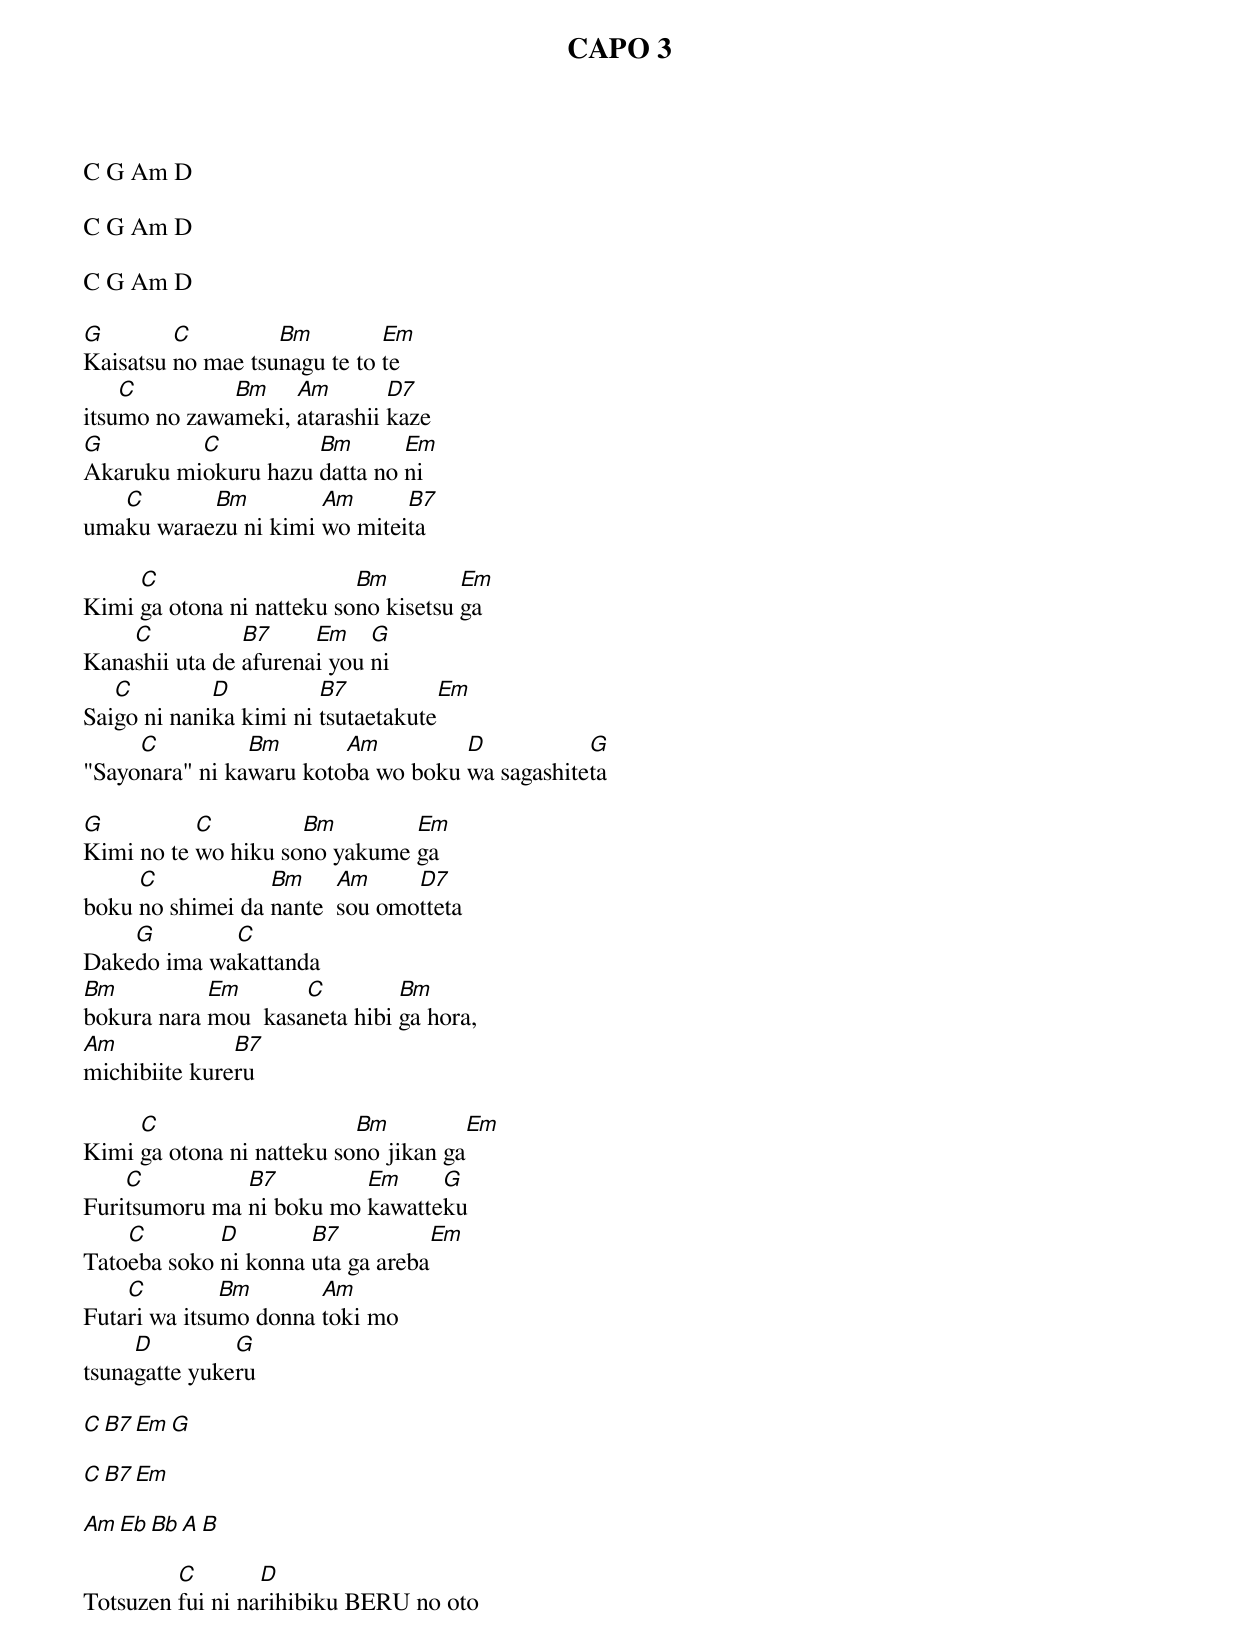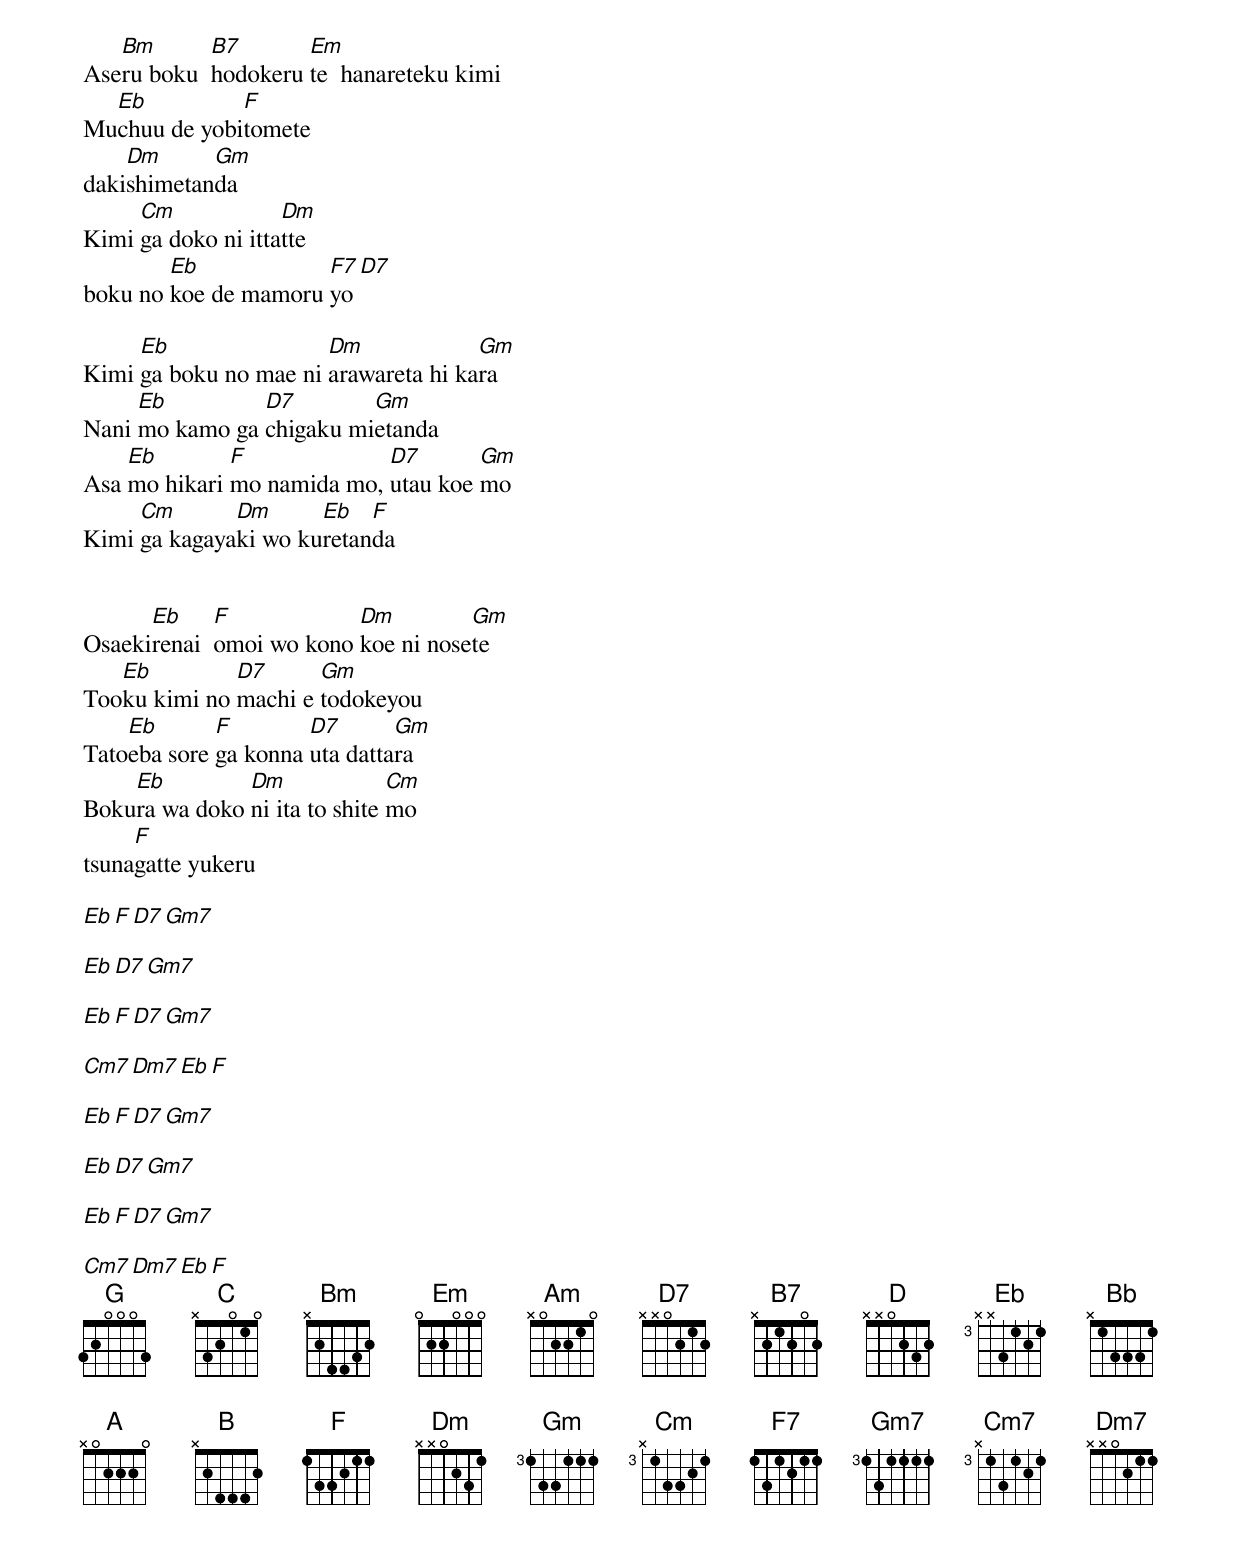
CAPO 3

C G Am D

C G Am D

C G Am D

G        C         Bm         Em
Kaisatsu no mae tsunagu te to te
    C         Bm    Am        D7
itsumo no zawameki, atarashii kaze
G         C          Bm       Em
Akaruku miokuru hazu datta no ni
   C       Bm         Am      B7
umaku waraezu ni kimi wo miteita

     C                     Bm         Em
Kimi ga otona ni natteku sono kisetsu ga
    C           B7     Em    G
Kanashii uta de afurenai you ni
   C         D          B7           Em
Saigo ni nanika kimi ni tsutaetakute
     C          Bm       Am         D           G
"Sayonara" ni kawaru kotoba wo boku wa sagashiteta

G          C         Bm        Em
Kimi no te wo hiku sono yakume ga
     C            Bm     Am     D7
boku no shimei da nante  sou omotteta
    G        C
Dakedo ima wakattanda
Bm          Em       C         Bm
bokura nara mou  kasaneta hibi ga hora,
Am             B7
michibiite kureru

     C                     Bm          Em
Kimi ga otona ni natteku sono jikan ga
    C          B7         Em     G
Furitsumoru ma ni boku mo kawatteku
    C        D        B7           Em
Tatoeba soko ni konna uta ga areba
    C         Bm       Am
Futari wa itsumo donna toki mo
     D         G
tsunagatte yukeru

C B7 Em G

C B7 Em

Am Eb Bb A B

         C        D
Totsuzen fui ni narihibiku BERU no oto
   Bm       B7       Em
Aseru boku  hodokeru te  hanareteku kimi
  Eb          F
Muchuu de yobitomete
    Dm      Gm
dakishimetanda
     Cm             Dm
Kimi ga doko ni ittatte
        Eb            F7 D7
boku no koe de mamoru yo

     Eb                Dm             Gm
Kimi ga boku no mae ni arawareta hi kara
     Eb         D7        Gm
Nani mo kamo ga chigaku mietanda
    Eb        F             D7       Gm
Asa mo hikari mo namida mo, utau koe mo
     Cm       Dm      Eb   F
Kimi ga kagayaki wo kuretanda


      Eb     F            Dm         Gm
Osaekirenai  omoi wo kono koe ni nosete
   Eb         D7      Gm
Tooku kimi no machi e todokeyou
    Eb       F        D7       Gm
Tatoeba sore ga konna uta dattara
    Eb         Dm              Cm
Bokura wa doko ni ita to shite mo
     F
tsunagatte yukeru

Eb F D7 Gm7

Eb D7 Gm7

Eb F D7 Gm7

Cm7 Dm7 Eb F

Eb F D7 Gm7

Eb D7 Gm7

Eb F D7 Gm7

Cm7 Dm7 Eb F
